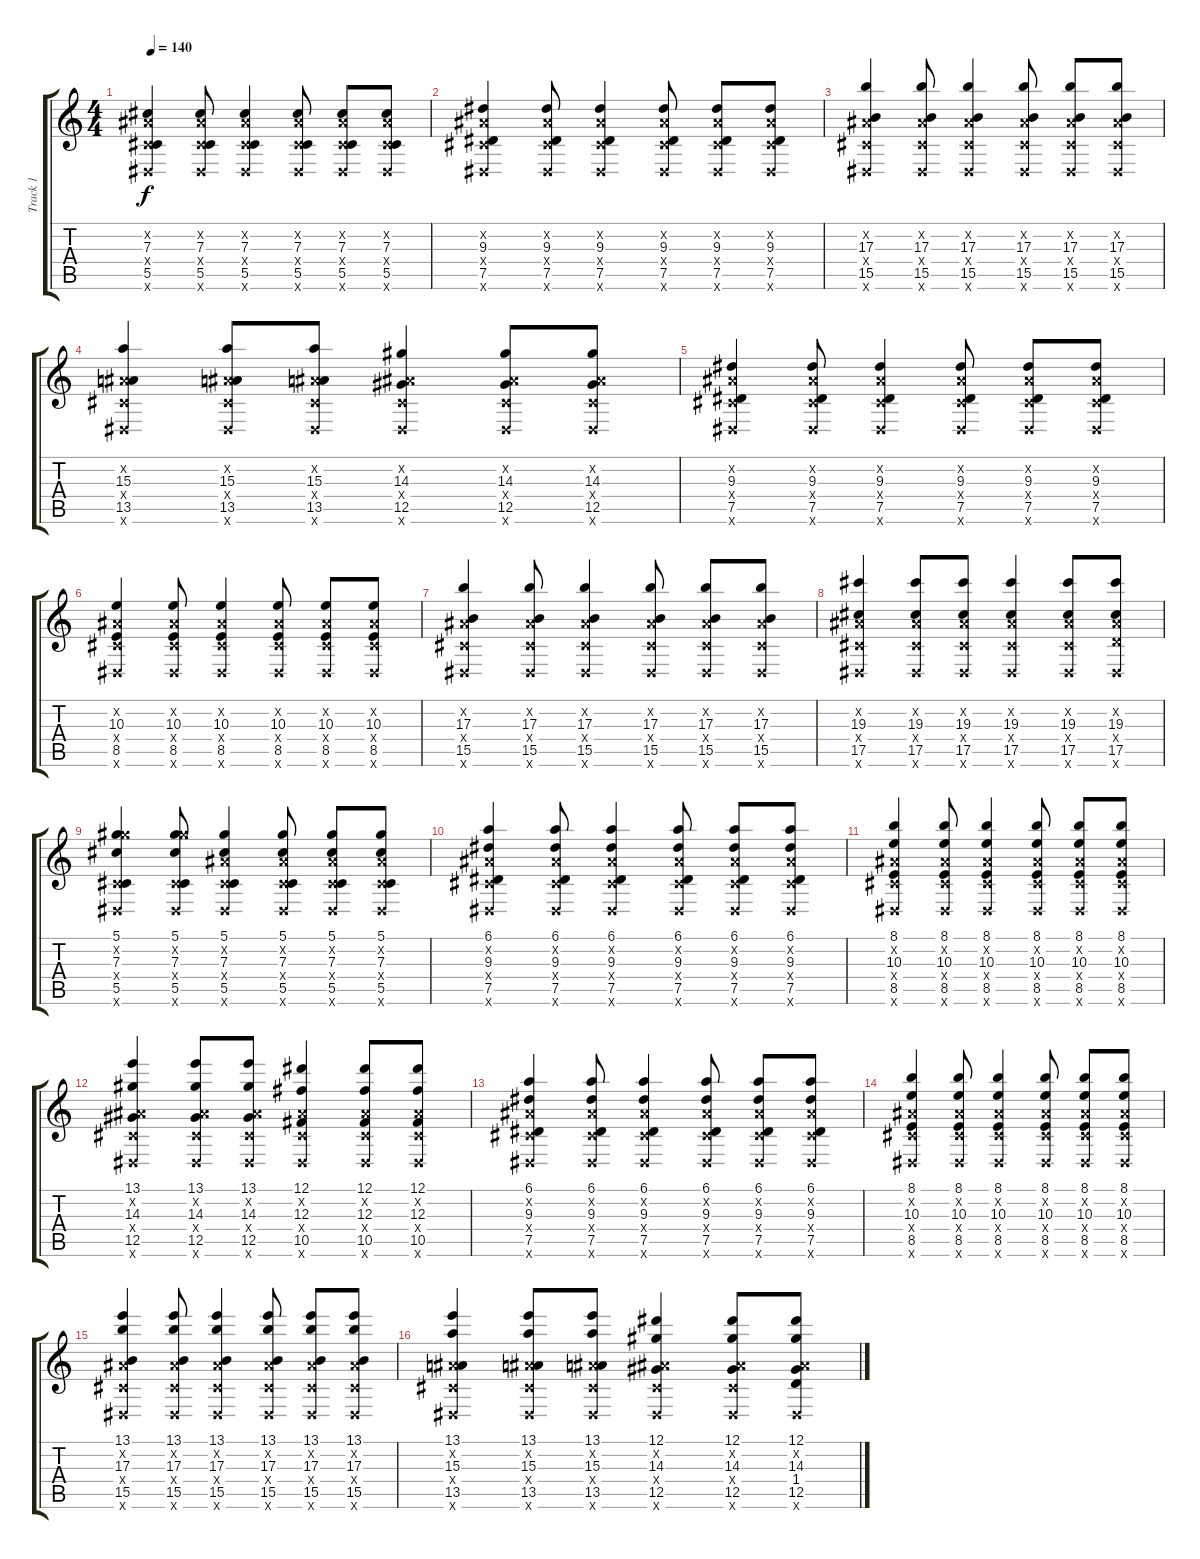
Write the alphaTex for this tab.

\track ("Track 1" "Track 1") {instrument overdrivenguitar}
\staff {score tabs}
\tuning (Eb4 Bb3 Gb3 Db3 Ab2 Eb2) {hide}
\ts (4 4)
\tempo 140
\clef g2
\ks c
(0.2{x} 7.3 0.4{x} 5.5 0.6{x}).4{dy f} (0.2{x} 7.3 0.4{x} 5.5 0.6{x}).8 (0.2{x} 7.3 0.4{x} 5.5 0.6{x}).4 (0.2{x} 7.3 0.4{x} 5.5 0.6{x}).8 (0.2{x} 7.3 0.4{x} 5.5 0.6{x}).8 (0.2{x} 7.3 0.4{x} 5.5 0.6{x}).8 |
(0.2{x} 9.3 0.4{x} 7.5 0.6{x}).4 (0.2{x} 9.3 0.4{x} 7.5 0.6{x}).8 (0.2{x} 9.3 0.4{x} 7.5 0.6{x}).4 (0.2{x} 9.3 0.4{x} 7.5 0.6{x}).8 (0.2{x} 9.3 0.4{x} 7.5 0.6{x}).8 (0.2{x} 9.3 0.4{x} 7.5 0.6{x}).8 |
(0.2{x} 17.3 0.4{x} 15.5 0.6{x}).4 (0.2{x} 17.3 0.4{x} 15.5 0.6{x}).8 (0.2{x} 17.3 0.4{x} 15.5 0.6{x}).4 (0.2{x} 17.3 0.4{x} 15.5 0.6{x}).8 (0.2{x} 17.3 0.4{x} 15.5 0.6{x}).8 (0.2{x} 17.3 0.4{x} 15.5 0.6{x}).8 |
(0.2{x} 15.3 0.4{x} 13.5 0.6{x}).4 (0.2{x} 15.3 0.4{x} 13.5 0.6{x}).8 (0.2{x} 15.3 0.4{x} 13.5 0.6{x}).8 (0.2{x} 14.3 0.4{x} 12.5 0.6{x}).4 (0.2{x} 14.3 0.4{x} 12.5 0.6{x}).8 (0.2{x} 14.3 0.4{x} 12.5 0.6{x}).8 |
(0.2{x} 9.3 0.4{x} 7.5 0.6{x}).4 (0.2{x} 9.3 0.4{x} 7.5 0.6{x}).8 (0.2{x} 9.3 0.4{x} 7.5 0.6{x}).4 (0.2{x} 9.3 0.4{x} 7.5 0.6{x}).8 (0.2{x} 9.3 0.4{x} 7.5 0.6{x}).8 (0.2{x} 9.3 0.4{x} 7.5 0.6{x}).8 |
(0.2{x} 10.3 0.4{x} 8.5 0.6{x}).4 (0.2{x} 10.3 0.4{x} 8.5 0.6{x}).8 (0.2{x} 10.3 0.4{x} 8.5 0.6{x}).4 (0.2{x} 10.3 0.4{x} 8.5 0.6{x}).8 (0.2{x} 10.3 0.4{x} 8.5 0.6{x}).8 (0.2{x} 10.3 0.4{x} 8.5 0.6{x}).8 |
(0.2{x} 17.3 0.4{x} 15.5 0.6{x}).4 (0.2{x} 17.3 0.4{x} 15.5 0.6{x}).8 (0.2{x} 17.3 0.4{x} 15.5 0.6{x}).4 (0.2{x} 17.3 0.4{x} 15.5 0.6{x}).8 (0.2{x} 17.3 0.4{x} 15.5 0.6{x}).8 (0.2{x} 17.3 0.4{x} 15.5 0.6{x}).8 |
(0.2{x} 19.3 0.4{x} 17.5 0.6{x}).4 (0.2{x} 19.3 0.4{x} 17.5 0.6{x}).8 (0.2{x} 19.3 0.4{x} 17.5 0.6{x}).8 (0.2{x} 19.3 0.4{x} 17.5 0.6{x}).4 (0.2{x} 19.3 0.4{x} 17.5 0.6{x}).8 (0.2{x} 19.3 1.4{x} 17.5 0.6{x}).8 |
(5.1 10.2{x} 7.3 0.4{x} 5.5 0.6{x}).4 (5.1 10.2{x} 7.3 0.4{x} 5.5 0.6{x}).8 (5.1 0.2{x} 7.3 0.4{x} 5.5 0.6{x}).4 (5.1 0.2{x} 7.3 0.4{x} 5.5 0.6{x}).8 (5.1 0.2{x} 7.3 0.4{x} 5.5 0.6{x}).8 (5.1 0.2{x} 7.3 0.4{x} 5.5 0.6{x}).8 |
(6.1 0.2{x} 9.3 0.4{x} 7.5 0.6{x}).4 (6.1 0.2{x} 9.3 0.4{x} 7.5 0.6{x}).8 (6.1 0.2{x} 9.3 0.4{x} 7.5 0.6{x}).4 (6.1 0.2{x} 9.3 0.4{x} 7.5 0.6{x}).8 (6.1 0.2{x} 9.3 0.4{x} 7.5 0.6{x}).8 (6.1 0.2{x} 9.3 0.4{x} 7.5 0.6{x}).8 |
(8.1 0.2{x} 10.3 0.4{x} 8.5 0.6{x}).4 (8.1 0.2{x} 10.3 0.4{x} 8.5 0.6{x}).8 (8.1 0.2{x} 10.3 0.4{x} 8.5 0.6{x}).4 (8.1 0.2{x} 10.3 0.4{x} 8.5 0.6{x}).8 (8.1 0.2{x} 10.3 0.4{x} 8.5 0.6{x}).8 (8.1 0.2{x} 10.3 0.4{x} 8.5 0.6{x}).8 |
(13.1 0.2{x} 14.3 0.4{x} 12.5 0.6{x}).4 (13.1 0.2{x} 14.3 0.4{x} 12.5 0.6{x}).8 (13.1 0.2{x} 14.3 0.4{x} 12.5 0.6{x}).8 (12.1 0.2{x} 12.3 0.4{x} 10.5 0.6{x}).4 (12.1 0.2{x} 12.3 0.4{x} 10.5 0.6{x}).8 (12.1 0.2{x} 12.3 0.4{x} 10.5 0.6{x}).8 |
(6.1 0.2{x} 9.3 0.4{x} 7.5 0.6{x}).4 (6.1 0.2{x} 9.3 0.4{x} 7.5 0.6{x}).8 (6.1 0.2{x} 9.3 0.4{x} 7.5 0.6{x}).4 (6.1 0.2{x} 9.3 0.4{x} 7.5 0.6{x}).8 (6.1 0.2{x} 9.3 0.4{x} 7.5 0.6{x}).8 (6.1 0.2{x} 9.3 0.4{x} 7.5 0.6{x}).8 |
(8.1 0.2{x} 10.3 0.4{x} 8.5 0.6{x}).4 (8.1 0.2{x} 10.3 0.4{x} 8.5 0.6{x}).8 (8.1 0.2{x} 10.3 0.4{x} 8.5 0.6{x}).4 (8.1 0.2{x} 10.3 0.4{x} 8.5 0.6{x}).8 (8.1 0.2{x} 10.3 0.4{x} 8.5 0.6{x}).8 (8.1 0.2{x} 10.3 0.4{x} 8.5 0.6{x}).8 |
(13.1 0.2{x} 17.3 0.4{x} 15.5 0.6{x}).4 (13.1 0.2{x} 17.3 0.4{x} 15.5 0.6{x}).8 (13.1 0.2{x} 17.3 0.4{x} 15.5 0.6{x}).4 (13.1 0.2{x} 17.3 0.4{x} 15.5 0.6{x}).8 (13.1 0.2{x} 17.3 0.4{x} 15.5 0.6{x}).8 (13.1 0.2{x} 17.3 0.4{x} 15.5 0.6{x}).8 |
(13.1 0.2{x} 15.3 0.4{x} 13.5 0.6{x}).4 (13.1 0.2{x} 15.3 0.4{x} 13.5 0.6{x}).8 (13.1 0.2{x} 15.3 0.4{x} 13.5 0.6{x}).8 (12.1 0.2{x} 14.3 0.4{x} 12.5 0.6{x}).4 (12.1 0.2{x} 14.3 0.4{x} 12.5 0.6{x}).8 (12.1 0.2{x} 14.3 1.4 12.5 0.6{x}).8
